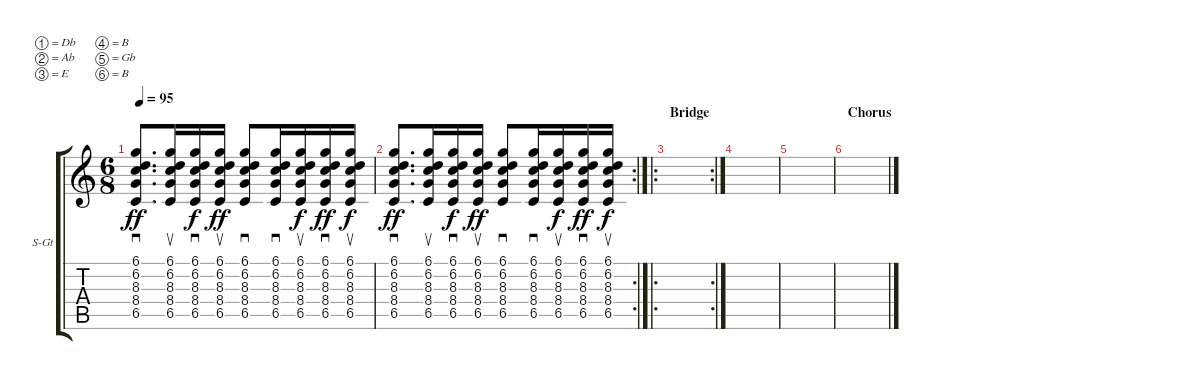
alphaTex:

\defaultSystemsLayout 4
\bracketExtendMode groupsimilarinstruments
\firstSystemTrackNameOrientation horizontal
\otherSystemsTrackNameOrientation horizontal
\track ("GTR Acoustic 1" "S-Gt") {instrument acousticguitarsteel}
\staff {score tabs}
\tuning (Db4 Ab3 E3 B2 Gb2 B1)
\ts (6 8)
\tempo 95
\clef g2
\ks c
(6.5 8.4 8.3 6.2 6.1).8{d sd dy ff} (6.5 8.4 8.3 6.2 6.1).16{su} (6.5 8.4 8.3 6.2 6.1).16{sd dy f} (6.5 8.4 8.3 6.2 6.1).16{su dy ff} (6.5 8.4 8.3 6.2 6.1).8{sd} (6.5 8.4 8.3 6.2 6.1).16{sd} (6.5 8.4 8.3 6.2 6.1).16{su dy f} (6.5 8.4 8.3 6.2 6.1).16{sd dy ff} (6.5 8.4 8.3 6.2 6.1).16{su dy f} |
\rc 2
(6.5 8.4 8.3 6.2 6.1).8{d sd dy ff} (6.5 8.4 8.3 6.2 6.1).16{su} (6.5 8.4 8.3 6.2 6.1).16{sd dy f} (6.5 8.4 8.3 6.2 6.1).16{su dy ff} (6.5 8.4 8.3 6.2 6.1).8{sd} (6.5 8.4 8.3 6.2 6.1).16{sd} (6.5 8.4 8.3 6.2 6.1).16{su dy f} (6.5 8.4 8.3 6.2 6.1).16{sd dy ff} (6.5 8.4 8.3 6.2 6.1).16{su dy f} |
\ro
\rc 2
\section ("" "Bridge")
|
|
|
\section ("" "Chorus")
